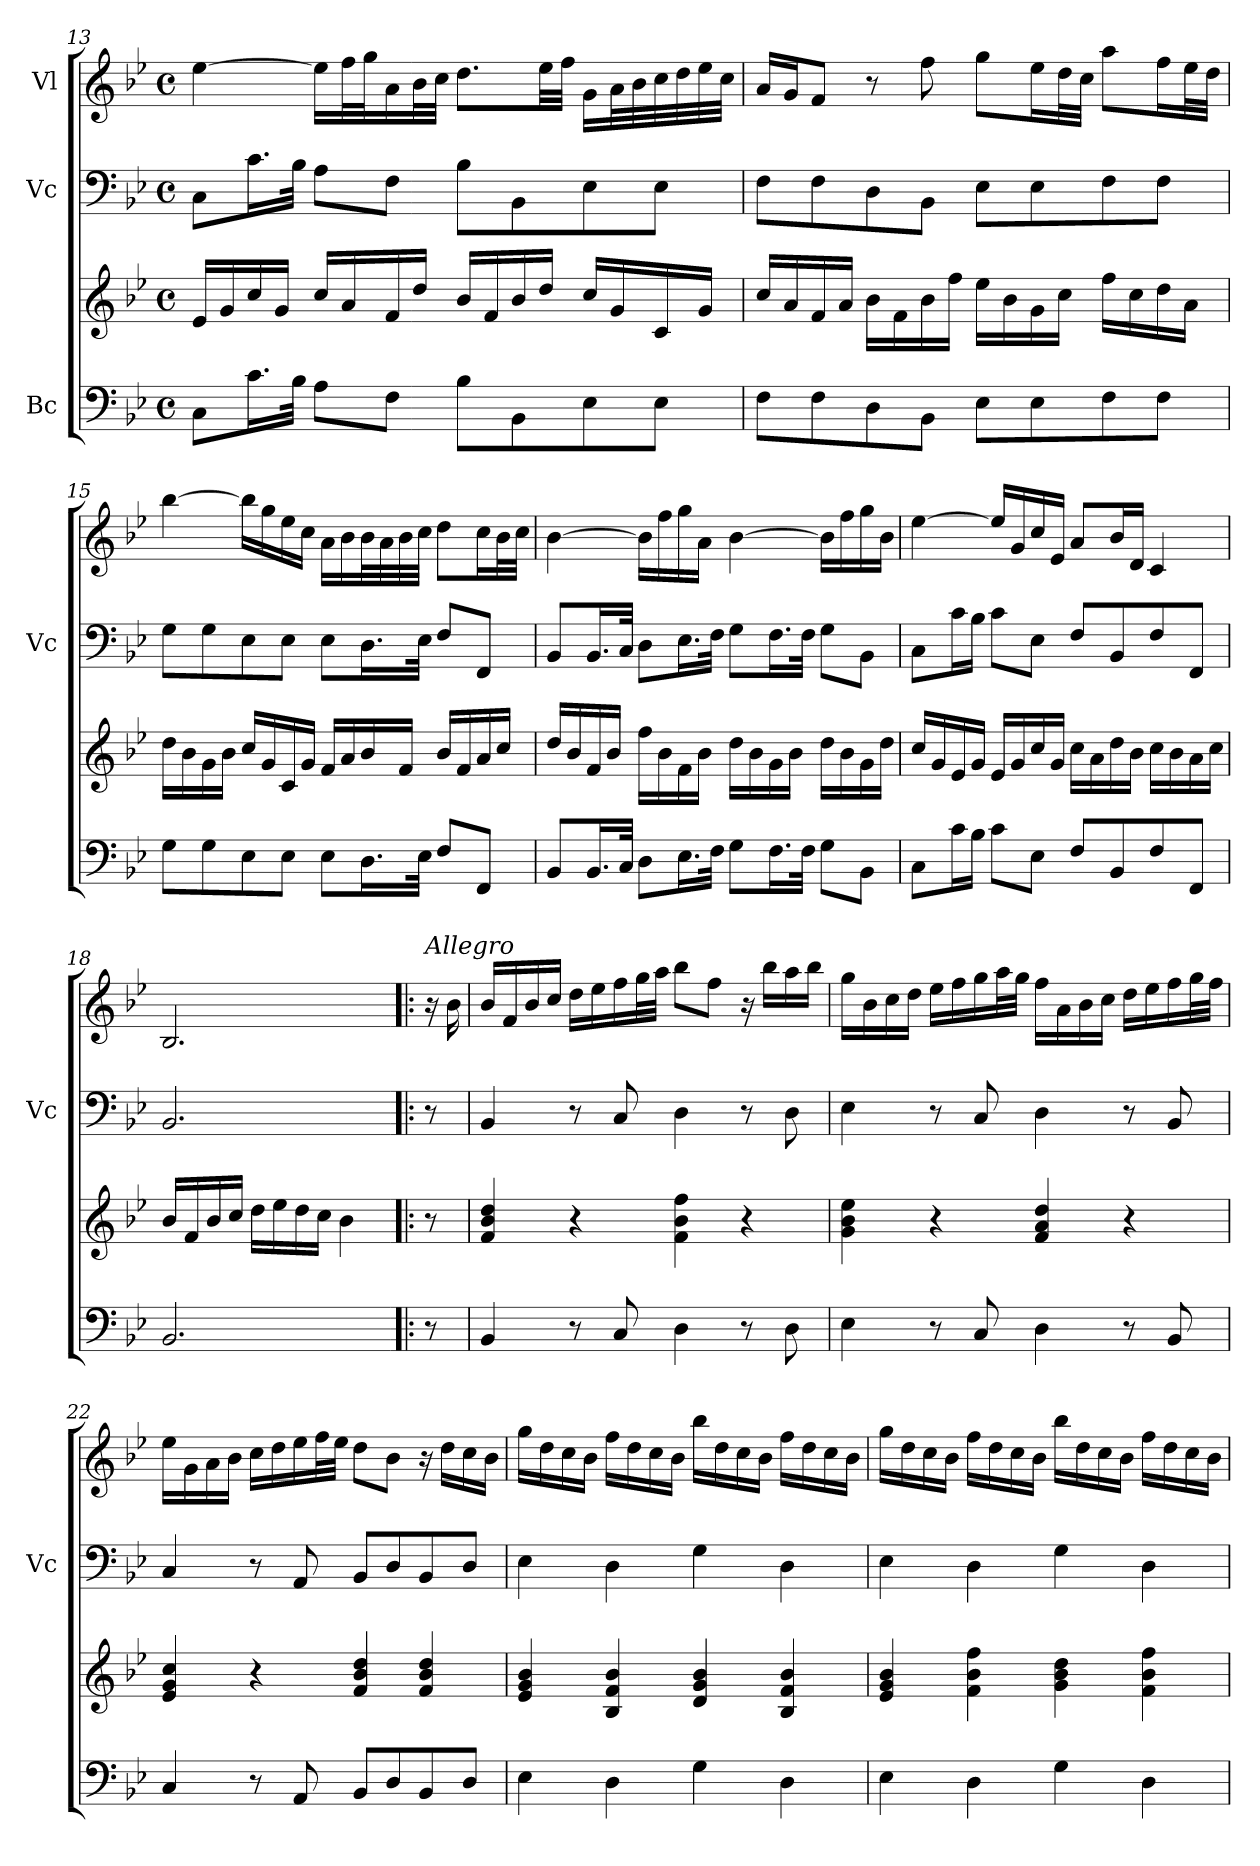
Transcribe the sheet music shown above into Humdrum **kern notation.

**kern	**kern	**kern	**kern
*part3	*part3	*part2	*part1
*staff4	*staff3	*staff2	*staff1
*I"Bc	*	*I"Vc	*I"Vl
*	*	*I'Vc	*
!!LO:LB:g=z
*clefF4	*clefG2	*clefF4	*clefG2
*k[b-e-]	*k[b-e-]	*k[b-e-]	*k[b-e-]
*M4/4	*M4/4	*M4/4	*M4/4
*met(c)	*met(c)	*met(c)	*met(c)
=13	=13	=13	=13
8C\L	16e-/LL	8C\L	[4ee-\
.	16g/	.	.
16.c\L	16cc/	16.c\L	.
.	16g/JJ	.	.
32B-\JJk	.	32B-\JJk	.
8A\L	16cc/LL	8A\L	16ee-\LL]
.	16a/	.	32ff\L
.	.	.	32gg\J
8F\J	16f/	8F\J	16a\
.	16dd/JJ	.	32b-\L
.	.	.	32cc\JJJ
8B-\L	16b-/LL	8B-\L	8.dd\L
.	16f/	.	.
8BB-\	16b-/	8BB-\	.
.	16dd/JJ	.	32ee-\LL
.	.	.	32ff\JJJ
8E-\	16cc/LL	8E-\	16g\LL
.	16g/	.	32a\L
.	.	.	32b-\
8E-\J	16c/	8E-\J	32cc\
.	.	.	32dd\
.	16g/JJ	.	32ee-\
.	.	.	32cc\JJJ
=14	=14	=14	=14
8F\L	16cc/LL	8F\L	16a/LL
.	16a/	.	16g/J
8F\	16f/	8F\	8f/J
.	16a/JJ	.	.
8D\	16b-\LL	8D\	8r
.	16f\	.	.
8BB-\J	16b-\	8BB-\J	8ff\
.	16ff\JJ	.	.
8E-\L	16ee-\LL	8E-\L	8gg\L
.	16b-\	.	.
8E-\	16g\	8E-\	16ee-\L
.	16cc\JJ	.	32dd\L
.	.	.	32cc\JJJ
8F\	16ff\LL	8F\	8aa\L
.	16cc\	.	.
8F\J	16dd\	8F\J	16ff\L
.	16a\JJ	.	32ee-\L
.	.	.	32dd\JJJ
=15	=15	=15	=15
8G\L	16dd\LL	8G\L	[4bb-\
.	16b-\	.	.
8G\	16g\	8G\	.
.	16b-\JJ	.	.
8E-\	16cc/LL	8E-\	16bb-\LL]
.	16g/	.	16gg\
8E-\J	16c/	8E-\J	16ee-\
.	16g/JJ	.	16cc\JJ
8E-\L	16f/LL	8E-\L	16a\LL
.	16a/	.	16b-\
16.D\L	16b-/	16.D\L	32b-\L
.	.	.	32a\
.	16f/JJ	.	32b-\
32E-\JJk	.	32E-\JJk	32cc\JJJ
8F/L	16b-/LL	8F/L	8dd\L
.	16f/	.	.
8FF/J	16a/	8FF/J	16cc\L
.	16cc/JJ	.	32b-\L
.	.	.	32cc\JJJ
!!LO:LB:g=z
=16	=16	=16	=16
8BB-/L	16dd/LL	8BB-/L	[4b-\
.	16b-/	.	.
16.BB-/L	16f/	16.BB-/L	.
.	16b-/JJ	.	.
32C/JJk	.	32C/JJk	.
8D\L	16ff\LL	8D\L	16b-\LL]
.	16b-\	.	16ff\
16.E-\L	16f\	16.E-\L	16gg\
.	16b-\JJ	.	16a\JJ
32F\JJk	.	32F\JJk	.
8G\L	16dd\LL	8G\L	[4b-\
.	16b-\	.	.
16.F\L	16g\	16.F\L	.
.	16b-\JJ	.	.
32F\JJk	.	32F\JJk	.
8G\L	16dd\LL	8G\L	16b-\LL]
.	16b-\	.	16ff\
8BB-\J	16g\	8BB-\J	16gg\
.	16dd\JJ	.	16b-\JJ
=17	=17	=17	=17
8C\L	16cc/LL	8C\L	[4ee-\
.	16g/	.	.
16c\L	16e-/	16c\L	.
16B-\JJ	16g/JJ	16B-\JJ	.
8c\L	16e-/LL	8c\L	16ee-/LL]
.	16g/	.	16g/
8E-\J	16cc/	8E-\J	16cc/
.	16g/JJ	.	16e-/JJ
8F/L	16cc\LL	8F/L	8a/L
.	16a\	.	.
8BB-/	16dd\	8BB-/	16b-/L
.	16b-\JJ	.	16d/JJ
8F/	16cc\LL	8F/	4c/
.	16b-\	.	.
8FF/J	16a\	8FF/J	.
.	16cc\JJ	.	.
=18	=18	=18	=18
*	*	*	*MM80
2.BB-/	16b-/LL	2.BB-/	2.B-/
.	16f/	.	.
.	16b-/	.	.
.	16cc/JJ	.	.
.	16dd\LL	.	.
.	16ee-\	.	.
.	16dd\	.	.
.	16cc\JJ	.	.
.	4b-\	.	.
!!LO:PB:g=z
=19!|:	=19!|:	=19!|:	=19!|:
!	!	!	!LO:TX:a:i:t=Allegro
8r	8r	8r	16r
.	.	.	16b-\
=20	=20	=20	=20
4BB-/	4f/ 4b-/ 4dd/	4BB-/	16b-/LL
.	.	.	16f/
.	.	.	16b-/
.	.	.	16cc/JJ
8r	4r	8r	16dd\LL
.	.	.	16ee-\
8C/	.	8C/	16ff\
.	.	.	32gg\L
.	.	.	32aa\JJJ
4D\	4f\ 4b-\ 4ff\	4D\	8bb-\L
.	.	.	8ff\J
8r	4r	8r	16r
.	.	.	16bb-\LL
8D\	.	8D\	16aa\
.	.	.	16bb-\JJ
=21	=21	=21	=21
4E-\	4g\ 4b-\ 4ee-\	4E-\	16gg\LL
.	.	.	16b-\
.	.	.	16cc\
.	.	.	16dd\JJ
8r	4r	8r	16ee-\LL
.	.	.	16ff\
8C/	.	8C/	16gg\
.	.	.	32aa\L
.	.	.	32gg\JJJ
4D\	4f/ 4a/ 4dd/	4D\	16ff\LL
.	.	.	16a\
.	.	.	16b-\
.	.	.	16cc\JJ
8r	4r	8r	16dd\LL
.	.	.	16ee-\
8BB-/	.	8BB-/	16ff\
.	.	.	32gg\L
.	.	.	32ff\JJJ
=22	=22	=22	=22
4C/	4e-/ 4g/ 4cc/	4C/	16ee-\LL
.	.	.	16g\
.	.	.	16a\
.	.	.	16b-\JJ
8r	4r	8r	16cc\LL
.	.	.	16dd\
8AA/	.	8AA/	16ee-\
.	.	.	32ff\L
.	.	.	32ee-\JJJ
8BB-/L	4f/ 4b-/ 4dd/	8BB-/L	8dd\L
8D/	.	8D/	8b-\J
8BB-/	4f/ 4b-/ 4dd/	8BB-/	16r
.	.	.	16dd\LL
8D/J	.	8D/J	16cc\
.	.	.	16b-\JJ
!!LO:LB:g=z
=23	=23	=23	=23
4E-\	4e-/ 4g/ 4b-/	4E-\	16gg\LL
.	.	.	16dd\
.	.	.	16cc\
.	.	.	16b-\JJ
4D\	4B-/ 4f/ 4b-/	4D\	16ff\LL
.	.	.	16dd\
.	.	.	16cc\
.	.	.	16b-\JJ
4G\	4d/ 4g/ 4b-/	4G\	16bb-\LL
.	.	.	16dd\
.	.	.	16cc\
.	.	.	16b-\JJ
4D\	4B-/ 4f/ 4b-/	4D\	16ff\LL
.	.	.	16dd\
.	.	.	16cc\
.	.	.	16b-\JJ
=24	=24	=24	=24
4E-\	4e-/ 4g/ 4b-/	4E-\	16gg\LL
.	.	.	16dd\
.	.	.	16cc\
.	.	.	16b-\JJ
4D\	4f\ 4b-\ 4ff\	4D\	16ff\LL
.	.	.	16dd\
.	.	.	16cc\
.	.	.	16b-\JJ
4G\	4g\ 4b-\ 4dd\	4G\	16bb-\LL
.	.	.	16dd\
.	.	.	16cc\
.	.	.	16b-\JJ
4D\	4f\ 4b-\ 4ff\	4D\	16ff\LL
.	.	.	16dd\
.	.	.	16cc\
.	.	.	16b-\JJ
=	=	=	=
*-	*-	*-	*-
